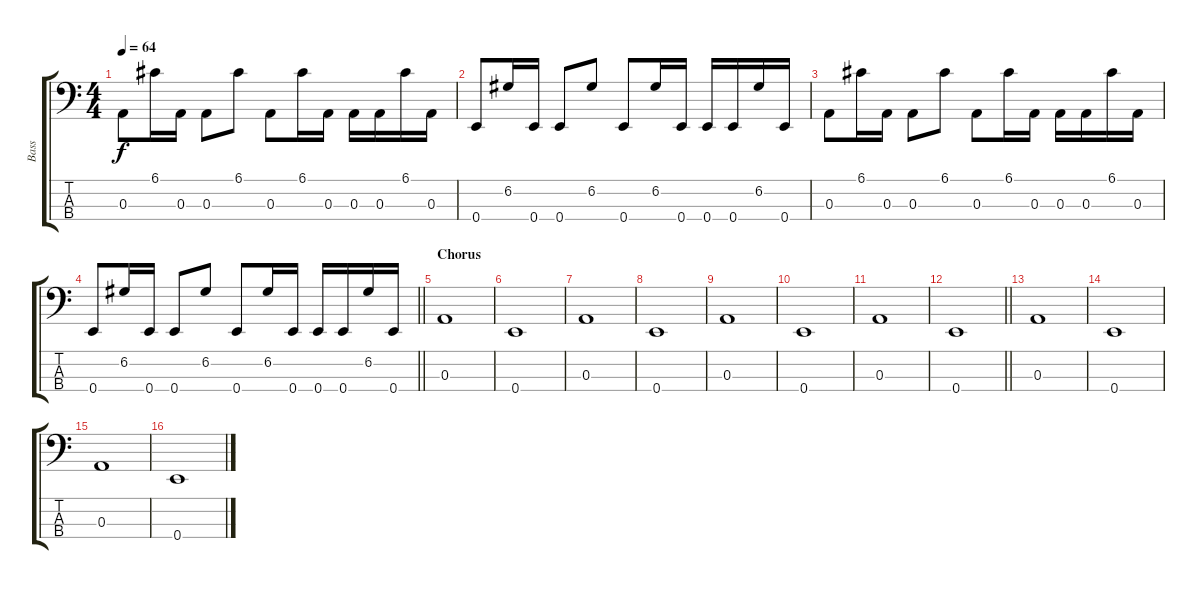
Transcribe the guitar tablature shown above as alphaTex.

\track ("Bass" "Bass") {instrument electricbassfinger}
\staff {score tabs}
\tuning (G2 D2 A1 E1) {hide}
\ts (4 4)
\tempo 64
\clef f4
\ks c
0.3.8{dy f} 6.1.16 0.3.16 0.3.8 6.1.8 0.3.8 6.1.16 0.3.16 0.3.16 0.3.16 6.1.16 0.3.16 |
0.4.8 6.2.16 0.4.16 0.4.8 6.2.8 0.4.8 6.2.16 0.4.16 0.4.16 0.4.16 6.2.16 0.4.16 |
0.3.8 6.1.16 0.3.16 0.3.8 6.1.8 0.3.8 6.1.16 0.3.16 0.3.16 0.3.16 6.1.16 0.3.16 |
\barLineRight lightlight
0.4.8 6.2.16 0.4.16 0.4.8 6.2.8 0.4.8 6.2.16 0.4.16 0.4.16 0.4.16 6.2.16 0.4.16 |
\section ("" "Chorus")
0.3.1 |
0.4.1 |
0.3.1 |
0.4.1 |
0.3.1 |
0.4.1 |
0.3.1 |
\barLineRight lightlight
0.4.1 |
0.3.1 |
0.4.1 |
0.3.1 |
0.4.1
